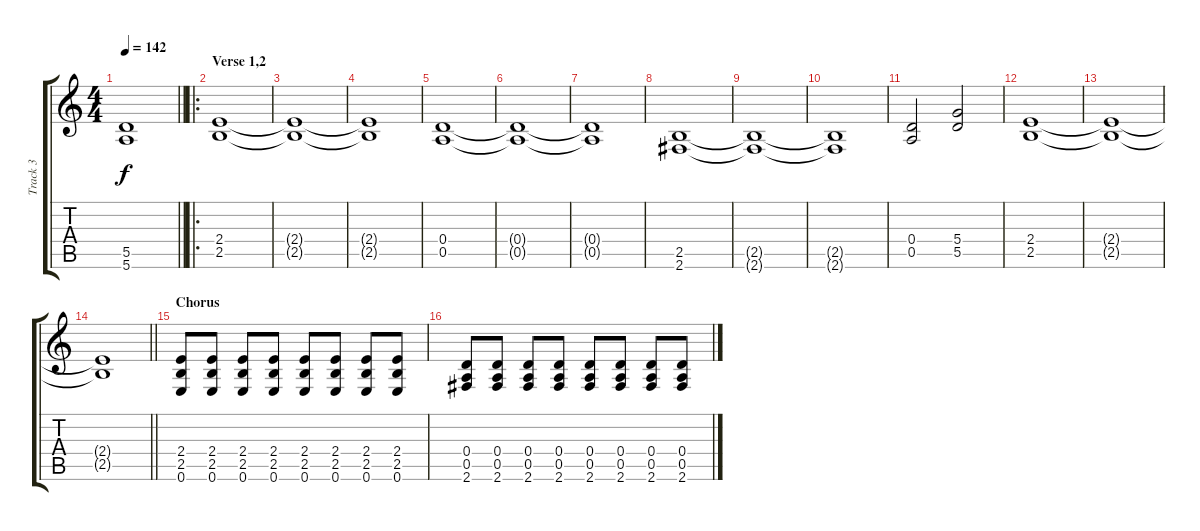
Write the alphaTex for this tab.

\track ("Track 3" "Track 3") {instrument distortionguitar}
\staff {score tabs}
\tuning (E4 B3 G3 D3 A2 E2) {hide}
\ts (4 4)
\tempo 142
\clef g2
\barLineRight lightlight
\ks c
(5.5 5.6).1{dy f} |
\ro
\section ("" "Verse 1,2")
(2.4 2.5).1 |
(2.4{t} 2.5{t}).1 |
(2.4{t} 2.5{t}).1 |
(0.4 0.5).1 |
(0.4{t} 0.5{t}).1 |
(0.4{t} 0.5{t}).1 |
(2.5 2.6).1 |
(2.5{t} 2.6{t}).1 |
(2.5{t} 2.6{t}).1 |
(0.4 0.5).2 (5.4 5.5).2 |
(2.4 2.5).1 |
(2.4{t} 2.5{t}).1 |
\barLineRight lightlight
(2.4{t} 2.5{t}).1 |
\section ("" "Chorus")
(2.4 2.5 0.6).8 (2.4 2.5 0.6).8 (2.4 2.5 0.6).8 (2.4 2.5 0.6).8 (2.4 2.5 0.6).8 (2.4 2.5 0.6).8 (2.4 2.5 0.6).8 (2.4 2.5 0.6).8 |
(0.4 0.5 2.6).8 (0.4 0.5 2.6).8 (0.4 0.5 2.6).8 (0.4 0.5 2.6).8 (0.4 0.5 2.6).8 (0.4 0.5 2.6).8 (0.4 0.5 2.6).8 (0.4 0.5 2.6).8
